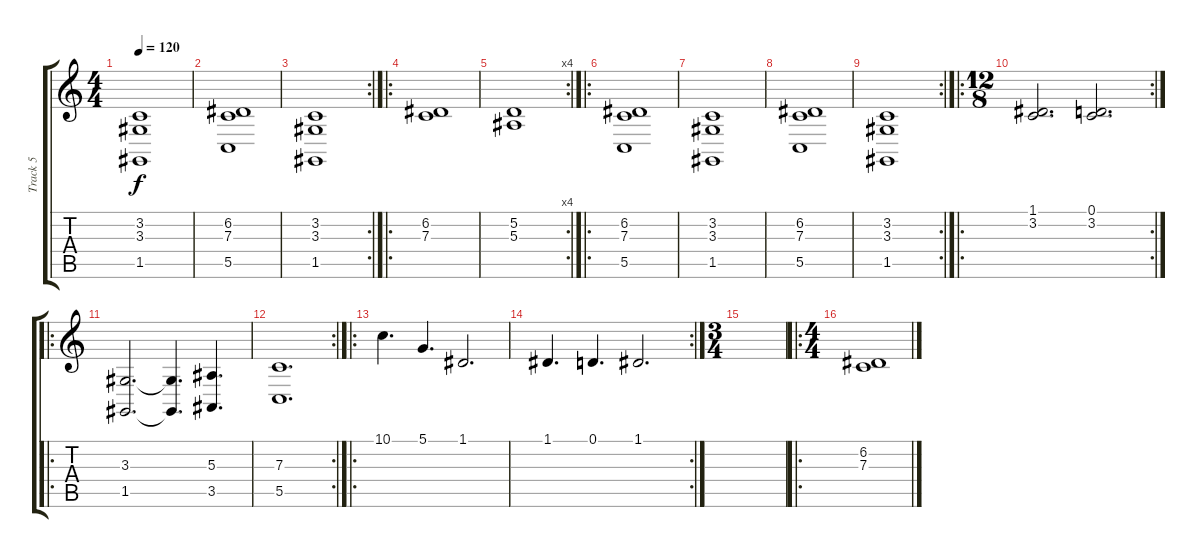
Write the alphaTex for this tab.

\track ("Track 5" "Track 5") {instrument stringensemble1}
\staff {score tabs}
\tuning (D4 A3 F3 C3 G2 D2) {hide}
\ts (4 4)
\tempo 120
\clef g2
\ks c
(3.2 3.3 1.5).1{dy f} |
(6.2 7.3 5.5).1 |
\rc 2
(3.2 3.3 1.5).1 |
\ro
(6.2 7.3).1 |
\rc 4
(5.2 5.3).1 |
\ro
(6.2 7.3 5.5).1 |
(3.2 3.3 1.5).1 |
(6.2 7.3 5.5).1 |
\rc 2
(3.2 3.3 1.5).1 |
\ro
\rc 2
\ts (12 8)
(1.1 3.2).2{d} (0.1 3.2).2{d} |
\ro
(3.3 1.5).2{d} (3.3{t} 1.5{t}).4{d} (5.3 3.5).4{d} |
\rc 2
(7.3 5.5).1{d} |
\ro
10.1.4{d} 5.1.4{d} 1.1.2{d} |
\rc 2
1.1.4{d} 0.1.4{d} 1.1.2{d} |
\ts (3 4)
|
\ro
\ts (4 4)
(6.2 7.3).1
